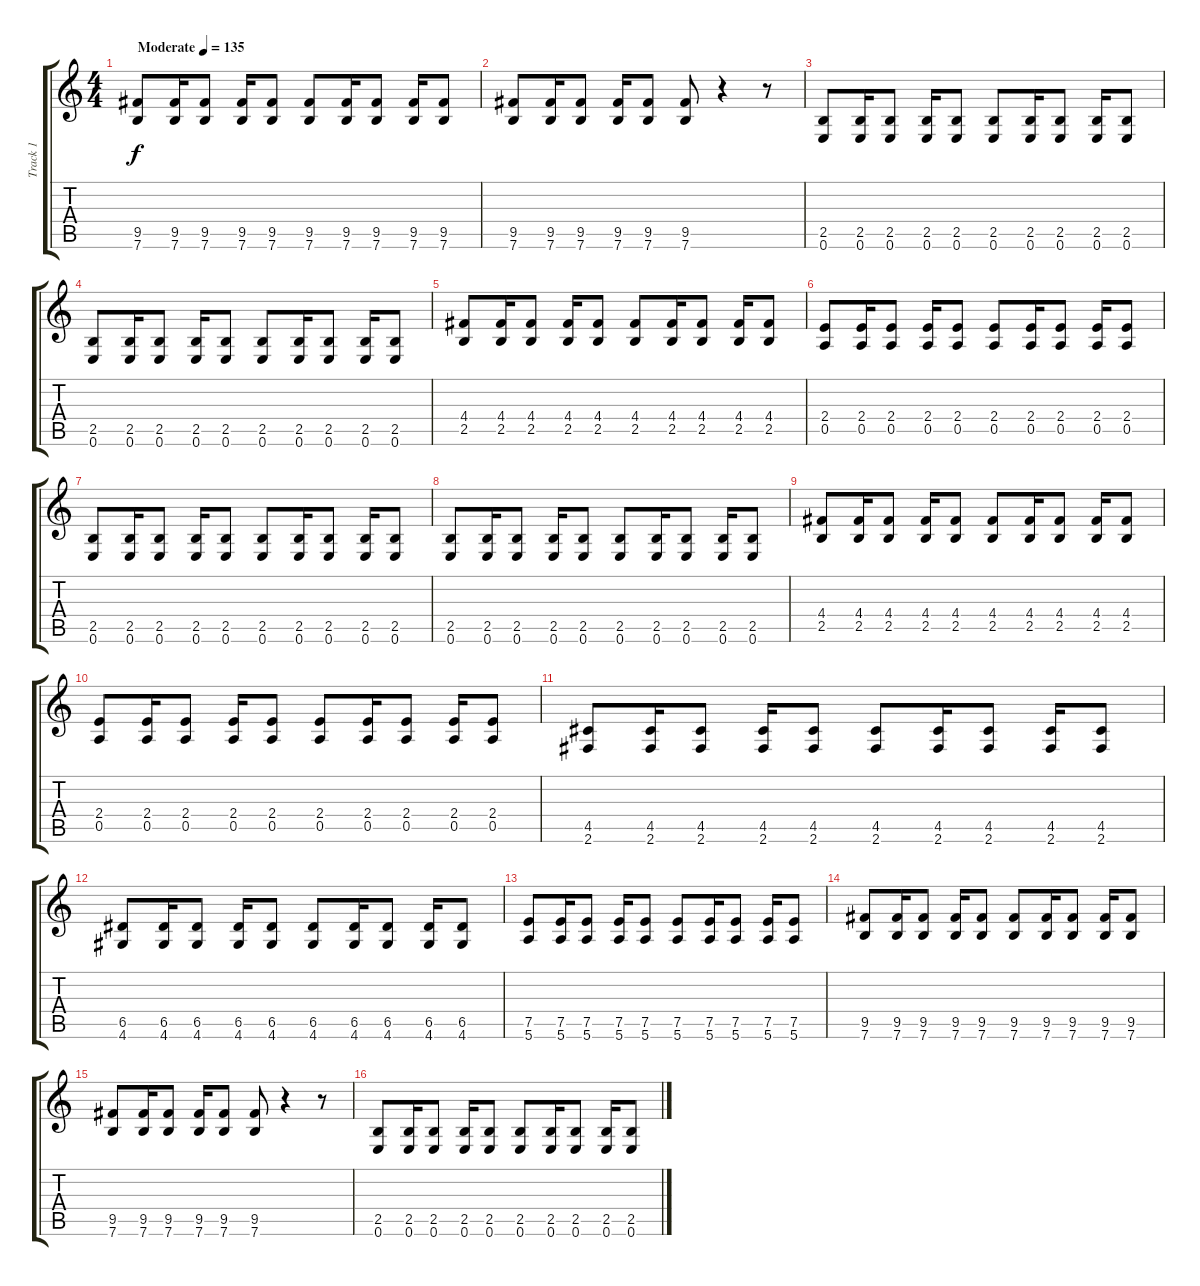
\track ("Track 1" "Track 1") {instrument overdrivenguitar}
\staff {score tabs}
\tuning (E4 B3 G3 D3 A2 E2) {hide}
\ts (4 4)
\tempo (135 "Moderate")
\clef g2
\ks c
(9.5 7.6).8{dy f instrument overdrivenguitar} (9.5 7.6).16 (9.5 7.6).8 (9.5 7.6).16 (9.5 7.6).8 (9.5 7.6).8 (9.5 7.6).16 (9.5 7.6).8 (9.5 7.6).16 (9.5 7.6).8 |
(9.5 7.6).8 (9.5 7.6).16 (9.5 7.6).8 (9.5 7.6).16 (9.5 7.6).8 (9.5 7.6).8 r.4 r.8 |
(2.5 0.6).8 (2.5 0.6).16 (2.5 0.6).8 (2.5 0.6).16 (2.5 0.6).8 (2.5 0.6).8 (2.5 0.6).16 (2.5 0.6).8 (2.5 0.6).16 (2.5 0.6).8 |
(2.5 0.6).8 (2.5 0.6).16 (2.5 0.6).8 (2.5 0.6).16 (2.5 0.6).8 (2.5 0.6).8 (2.5 0.6).16 (2.5 0.6).8 (2.5 0.6).16 (2.5 0.6).8 |
(4.4 2.5).8 (4.4 2.5).16 (4.4 2.5).8 (4.4 2.5).16 (4.4 2.5).8 (4.4 2.5).8 (4.4 2.5).16 (4.4 2.5).8 (4.4 2.5).16 (4.4 2.5).8 |
(2.4 0.5).8 (2.4 0.5).16 (2.4 0.5).8 (2.4 0.5).16 (2.4 0.5).8 (2.4 0.5).8 (2.4 0.5).16 (2.4 0.5).8 (2.4 0.5).16 (2.4 0.5).8 |
(2.5 0.6).8 (2.5 0.6).16 (2.5 0.6).8 (2.5 0.6).16 (2.5 0.6).8 (2.5 0.6).8 (2.5 0.6).16 (2.5 0.6).8 (2.5 0.6).16 (2.5 0.6).8 |
(2.5 0.6).8 (2.5 0.6).16 (2.5 0.6).8 (2.5 0.6).16 (2.5 0.6).8 (2.5 0.6).8 (2.5 0.6).16 (2.5 0.6).8 (2.5 0.6).16 (2.5 0.6).8 |
(4.4 2.5).8 (4.4 2.5).16 (4.4 2.5).8 (4.4 2.5).16 (4.4 2.5).8 (4.4 2.5).8 (4.4 2.5).16 (4.4 2.5).8 (4.4 2.5).16 (4.4 2.5).8 |
(2.4 0.5).8 (2.4 0.5).16 (2.4 0.5).8 (2.4 0.5).16 (2.4 0.5).8 (2.4 0.5).8 (2.4 0.5).16 (2.4 0.5).8 (2.4 0.5).16 (2.4 0.5).8 |
(4.5 2.6).8 (4.5 2.6).16 (4.5 2.6).8 (4.5 2.6).16 (4.5 2.6).8 (4.5 2.6).8 (4.5 2.6).16 (4.5 2.6).8 (4.5 2.6).16 (4.5 2.6).8 |
(6.5 4.6).8 (6.5 4.6).16 (6.5 4.6).8 (6.5 4.6).16 (6.5 4.6).8 (6.5 4.6).8 (6.5 4.6).16 (6.5 4.6).8 (6.5 4.6).16 (6.5 4.6).8 |
(7.5 5.6).8 (7.5 5.6).16 (7.5 5.6).8 (7.5 5.6).16 (7.5 5.6).8 (7.5 5.6).8 (7.5 5.6).16 (7.5 5.6).8 (7.5 5.6).16 (7.5 5.6).8 |
(9.5 7.6).8 (9.5 7.6).16 (9.5 7.6).8 (9.5 7.6).16 (9.5 7.6).8 (9.5 7.6).8 (9.5 7.6).16 (9.5 7.6).8 (9.5 7.6).16 (9.5 7.6).8 |
(9.5 7.6).8 (9.5 7.6).16 (9.5 7.6).8 (9.5 7.6).16 (9.5 7.6).8 (9.5 7.6).8 r.4 r.8 |
(2.5 0.6).8 (2.5 0.6).16 (2.5 0.6).8 (2.5 0.6).16 (2.5 0.6).8 (2.5 0.6).8 (2.5 0.6).16 (2.5 0.6).8 (2.5 0.6).16 (2.5 0.6).8
